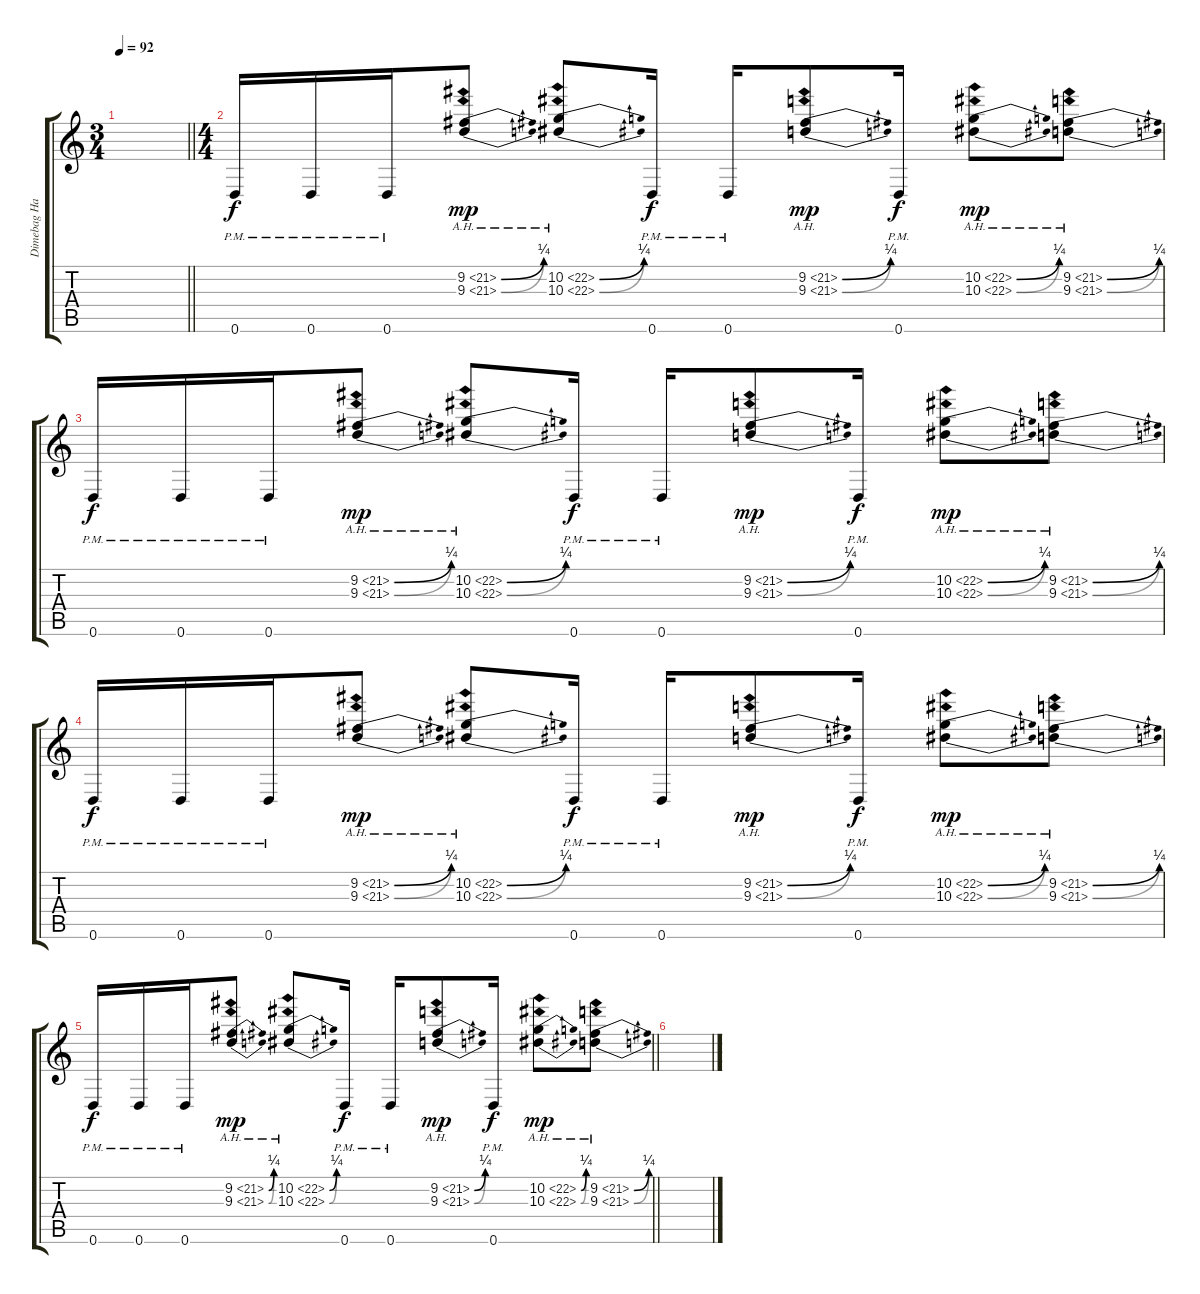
\track ("Dimebag Harmonics" "Dimebag Ha") {instrument guitarharmonics}
\staff {score tabs}
\tuning (D4 A3 F3 C3 G2 D2) {hide}
\ts (3 4)
\tempo 92
\clef g2
\barLineRight lightlight
\ks c
|
\ts (4 4)
\section ("" "")
0.6{pm}.16{dy f} 0.6{pm}.16 0.6{pm}.16 (9.2{be (bend 0 0 60 1) ah 12} 9.3{be (bend 0 0 60 1) ah 12}).8{dy mp} (10.2{be (bend 0 0 60 1) ah 12} 10.3{be (bend 0 0 60 1) ah 12}).8 0.6{pm}.16{dy f} 0.6{pm}.16 (9.2{be (bend 0 0 60 1) ah 12} 9.3{be (bend 0 0 60 1) ah 12}).8{dy mp} 0.6{pm}.16{dy f} (10.2{be (bend 0 0 60 1) ah 12} 10.3{be (bend 0 0 60 1) ah 12}).8{dy mp} (9.2{be (bend 0 0 60 1) ah 12} 9.3{be (bend 0 0 60 1) ah 12}).8 |
0.6{pm}.16{dy f} 0.6{pm}.16 0.6{pm}.16 (9.2{be (bend 0 0 60 1) ah 12} 9.3{be (bend 0 0 60 1) ah 12}).8{dy mp} (10.2{be (bend 0 0 60 1) ah 12} 10.3{be (bend 0 0 60 1) ah 12}).8 0.6{pm}.16{dy f} 0.6{pm}.16 (9.2{be (bend 0 0 60 1) ah 12} 9.3{be (bend 0 0 60 1) ah 12}).8{dy mp} 0.6{pm}.16{dy f} (10.2{be (bend 0 0 60 1) ah 12} 10.3{be (bend 0 0 60 1) ah 12}).8{dy mp} (9.2{be (bend 0 0 60 1) ah 12} 9.3{be (bend 0 0 60 1) ah 12}).8 |
0.6{pm}.16{dy f} 0.6{pm}.16 0.6{pm}.16 (9.2{be (bend 0 0 60 1) ah 12} 9.3{be (bend 0 0 60 1) ah 12}).8{dy mp} (10.2{be (bend 0 0 60 1) ah 12} 10.3{be (bend 0 0 60 1) ah 12}).8 0.6{pm}.16{dy f} 0.6{pm}.16 (9.2{be (bend 0 0 60 1) ah 12} 9.3{be (bend 0 0 60 1) ah 12}).8{dy mp} 0.6{pm}.16{dy f} (10.2{be (bend 0 0 60 1) ah 12} 10.3{be (bend 0 0 60 1) ah 12}).8{dy mp} (9.2{be (bend 0 0 60 1) ah 12} 9.3{be (bend 0 0 60 1) ah 12}).8 |
\barLineRight lightlight
0.6{pm}.16{dy f} 0.6{pm}.16 0.6{pm}.16 (9.2{be (bend 0 0 60 1) ah 12} 9.3{be (bend 0 0 60 1) ah 12}).8{dy mp} (10.2{be (bend 0 0 60 1) ah 12} 10.3{be (bend 0 0 60 1) ah 12}).8 0.6{pm}.16{dy f} 0.6{pm}.16 (9.2{be (bend 0 0 60 1) ah 12} 9.3{be (bend 0 0 60 1) ah 12}).8{dy mp} 0.6{pm}.16{dy f} (10.2{be (bend 0 0 60 1) ah 12} 10.3{be (bend 0 0 60 1) ah 12}).8{dy mp} (9.2{be (bend 0 0 60 1) ah 12} 9.3{be (bend 0 0 60 1) ah 12}).8 |
\section ("" "")
